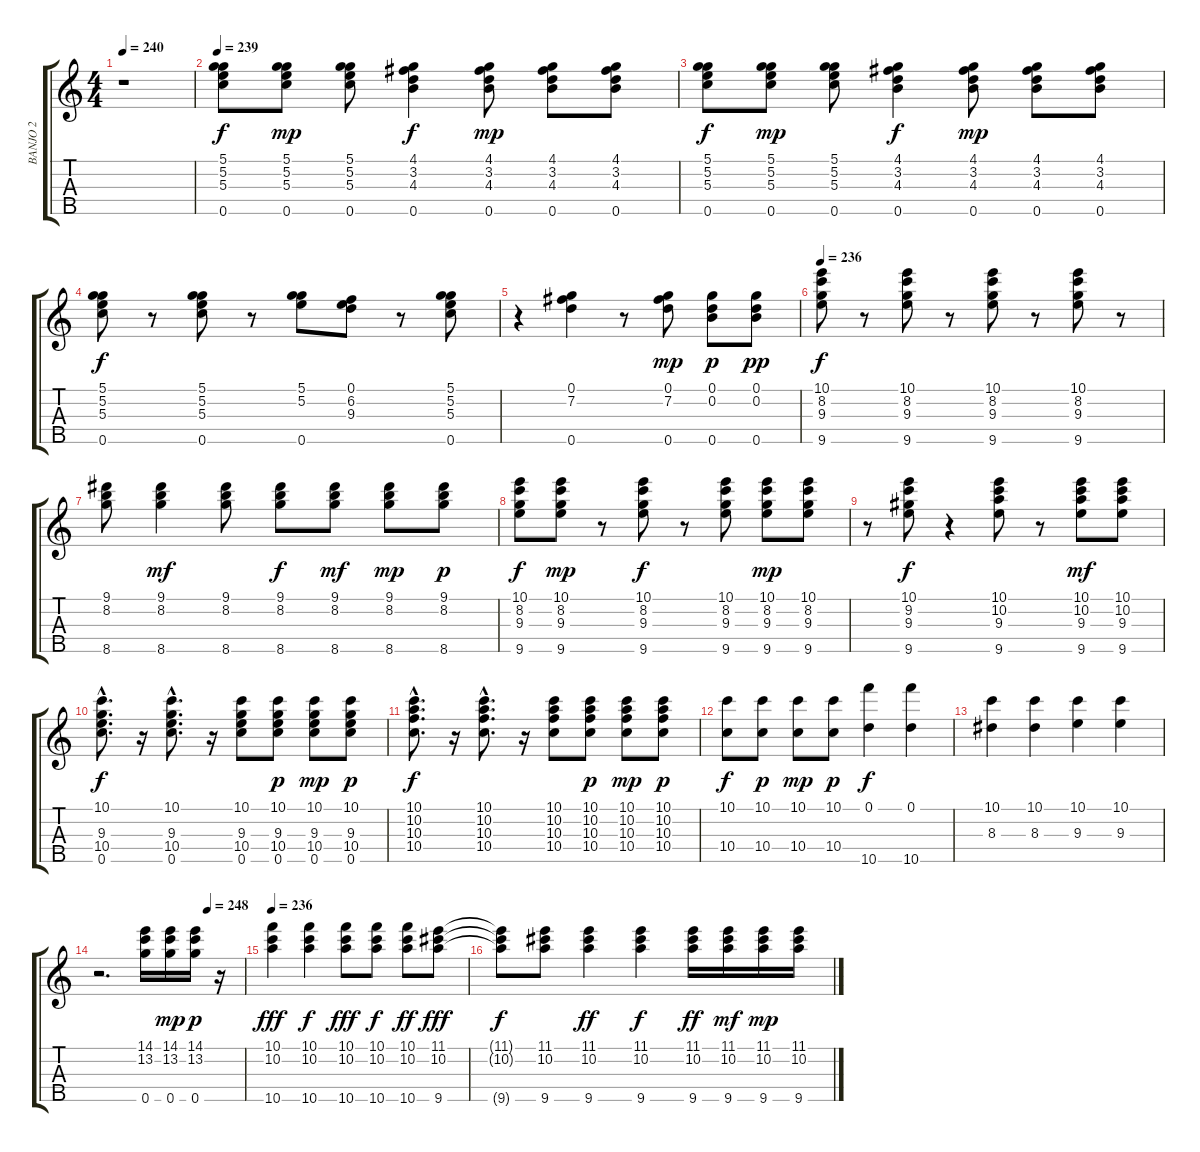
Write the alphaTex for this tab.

\track ("BANJO 2" "BANJO 2") {instrument banjo}
\staff {score tabs}
\tuning (D4 B3 G3 D3 G4) {hide}
\displaytranspose 12
\ts (4 4)
\tempo 240
\clef g2
\ks c
r.1{dy p} |
\tempo 239
(5.1 5.2 5.3 0.5).8{dy f} (5.1 5.2 5.3 0.5).8{dy mp} (5.1 5.2 5.3 0.5).8 (4.1 3.2 4.3 0.5).4{dy f} (4.1 3.2 4.3 0.5).8{dy mp} (4.1 3.2 4.3 0.5).8 (4.1 3.2 4.3 0.5).8 |
(5.1 5.2 5.3 0.5).8{dy f} (5.1 5.2 5.3 0.5).8{dy mp} (5.1 5.2 5.3 0.5).8 (4.1 3.2 4.3 0.5).4{dy f} (4.1 3.2 4.3 0.5).8{dy mp} (4.1 3.2 4.3 0.5).8 (4.1 3.2 4.3 0.5).8 |
(5.1 5.2 5.3 0.5).8{dy f} r.8 (5.1 5.2 5.3 0.5).8 r.8 (5.1 5.2 0.5).8 (0.1 6.2 9.3).8 r.8 (5.1 5.2 5.3 0.5).8 |
r.4 (0.1 7.2 0.5).4 r.8 (0.1 7.2 0.5).8{dy mp} (0.1 0.2 0.5).8{dy p} (0.1 0.2 0.5).8{dy pp} |
\tempo 236
(10.1 8.2 9.3 9.5).8{dy f} r.8 (10.1 8.2 9.3 9.5).8 r.8 (10.1 8.2 9.3 9.5).8 r.8 (10.1 8.2 9.3 9.5).8 r.8 |
(9.1 8.2 8.5).8 (9.1 8.2 8.5).4{dy mf} (9.1 8.2 8.5).8 (9.1 8.2 8.5).8{dy f} (9.1 8.2 8.5).8{dy mf} (9.1 8.2 8.5).8{dy mp} (9.1 8.2 8.5).8{dy p} |
(10.1 8.2 9.3 9.5).8{dy f} (10.1 8.2 9.3 9.5).8{dy mp} r.8 (10.1 8.2 9.3 9.5).8{dy f} r.8 (10.1 8.2 9.3 9.5).8 (10.1 8.2 9.3 9.5).8{dy mp} (10.1 8.2 9.3 9.5).8 |
r.8 (10.1 9.2 9.3 9.5).8{dy f} r.4 (10.1 10.2 9.3 9.5).8 r.8 (10.1 10.2 9.3 9.5).8{dy mf} (10.1 10.2 9.3 9.5).8 |
(10.1{hac} 9.3{hac} 10.4{hac} 0.5{hac}).8{d dy f} r.16 (10.1{hac} 9.3{hac} 10.4{hac} 0.5{hac}).8{d} r.16 (10.1 9.3 10.4 0.5).8 (10.1 9.3 10.4 0.5).8{dy p} (10.1 9.3 10.4 0.5).8{dy mp} (10.1 9.3 10.4 0.5).8{dy p} |
(10.1{hac} 10.2{hac} 10.3{hac} 10.4{hac}).8{d dy f} r.16 (10.1{hac} 10.2{hac} 10.3{hac} 10.4{hac}).8{d} r.16 (10.1 10.2 10.3 10.4).8 (10.1 10.2 10.3 10.4).8{dy p} (10.1 10.2 10.3 10.4).8{dy mp} (10.1 10.2 10.3 10.4).8{dy p} |
(10.1 10.4).8{dy f} (10.1 10.4).8{dy p} (10.1 10.4).8{dy mp} (10.1 10.4).8{dy p} (0.1 10.5).4{dy f} (0.1 10.5).4 |
(10.1 8.3).4 (10.1 8.3).4 (10.1 9.3).4 (10.1 9.3).4 |
\tempo (248 0.75)
r.2{d} (14.1 13.2 0.5).16{balance 8} (14.1 13.2 0.5).16{dy mp} (14.1 13.2 0.5).16{dy p} r.16 |
\tempo 236
(10.1 10.2 10.5).4{dy fff} (10.1 10.2 10.5).4{dy f} (10.1 10.2 10.5).8{dy fff} (10.1 10.2 10.5).8{dy f} (10.1 10.2 10.5).8{dy ff} (11.1 10.2 9.5).8{dy fff} |
(11.1{t} 10.2{t} 9.5{t}).8{dy f} (11.1 10.2 9.5).8 (11.1 10.2 9.5).4{dy ff} (11.1 10.2 9.5).4{dy f} (11.1 10.2 9.5).16{dy ff} (11.1 10.2 9.5).16{dy mf} (11.1 10.2 9.5).16{dy mp} (11.1 10.2 9.5).16
